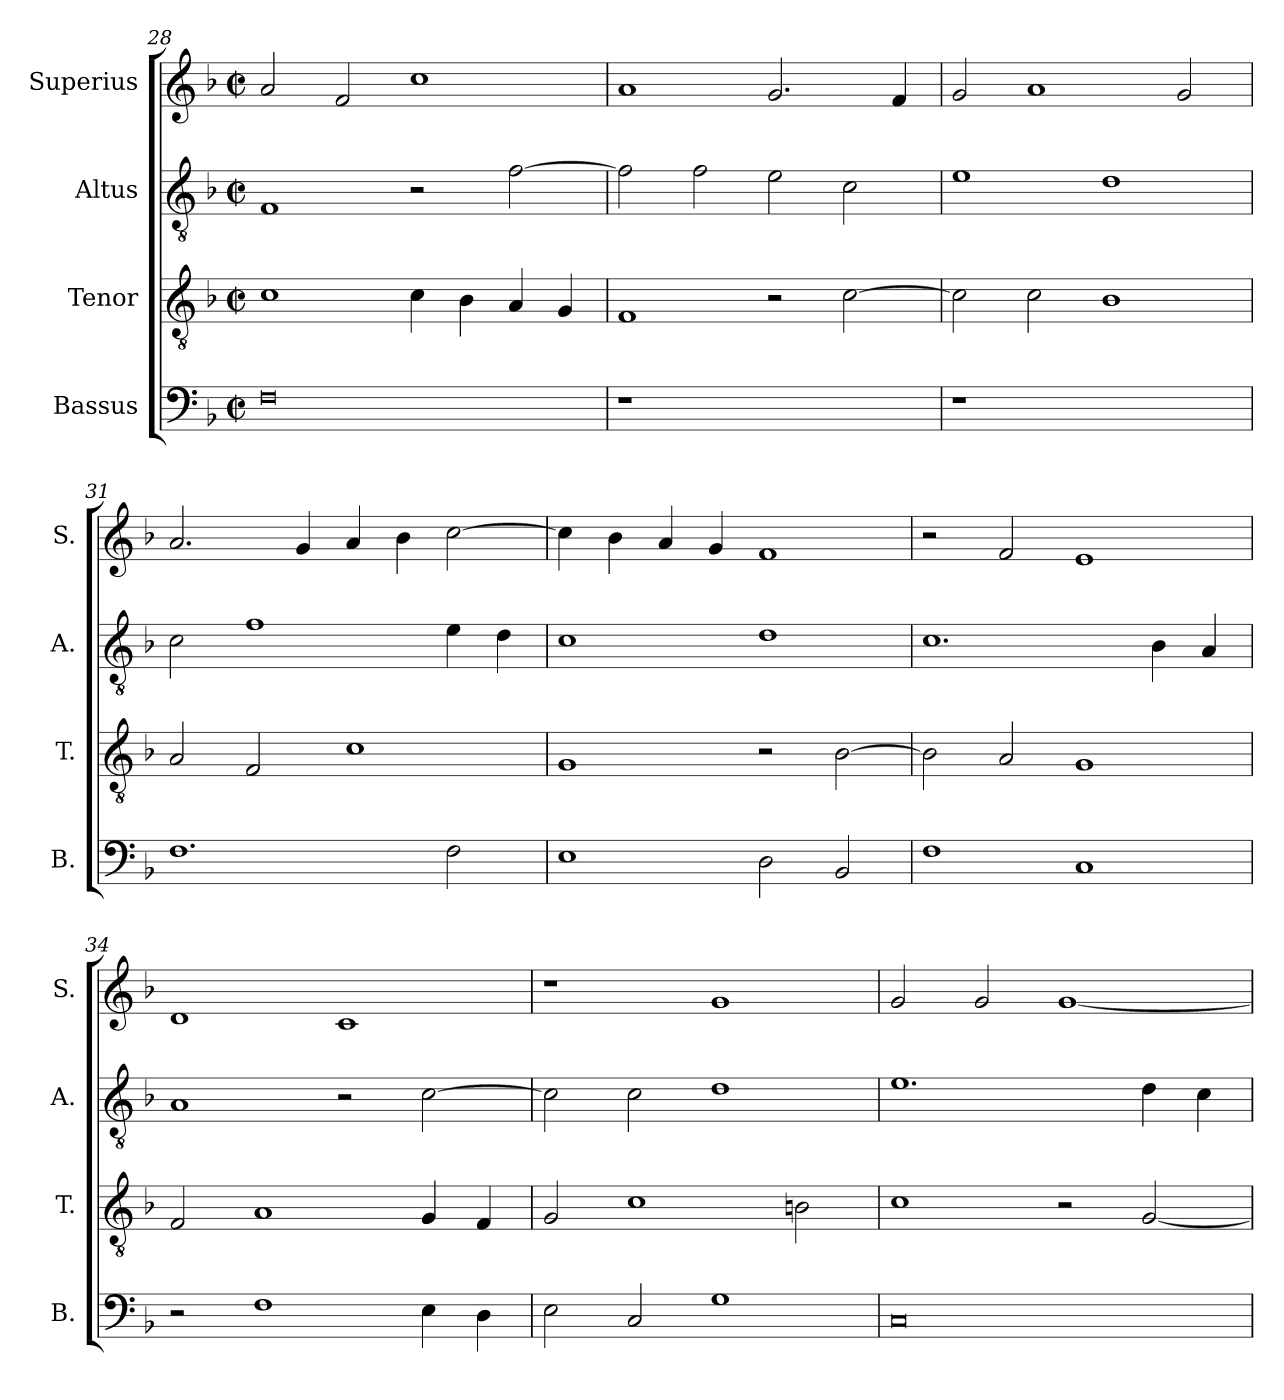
**kern	**kern	**kern	**kern
*part4	*part3	*part2	*part1
*staff4	*staff3	*staff2	*staff1
*I"Bassus	*I"Tenor	*I"Altus	*I"Superius
*I'B.	*I'T.	*I'A.	*I'S.
*clefF4	*clefGv2	*clefGv2	*clefG2
*	*ITrd7c12	*ITrd7c12	*
*k[b-]	*k[b-]	*k[b-]	*k[b-]
*F:	*F:	*F:	*F:
*M2/2	*M2/2	*M2/2	*M2/2
*met(c|)	*met(c|)	*met(c|)	*met(c|)
=28	=28	=28	=28
0Fi	1Ci	1FFi	2ai/
.	.	.	2fi/
.	4Ci\	2r	1cci
.	4BB-i\	.	.
.	4AAi/	[>2Fi\	.
.	4GGi/	.	.
=29	=29	=29	=29
!LO:N:vis=1	!	!	!
1r	1FFi	2Fi\]	1ai
.	.	2Fi\	.
1ryy	2r	2Ei\	2.gi/
.	[>2Ci\	2Ci\	.
.	.	.	4fi/
=30	=30	=30	=30
!LO:N:vis=1	!	!	!
1r	2Ci\]	1Ei	2gi/
.	2Ci\	.	1ai
1ryy	1BB-i	1Di	.
.	.	.	2gi/
!!LO:PB:g=z
=31	=31	=31	=31
1.Fi	2AAi/	2Ci\	2.ai/
.	2FFi/	1Fi	.
.	.	.	4gi/
.	1Ci	.	4ai/
.	.	.	4b-i\
2Fi\	.	4Ei\	[>2cci\
.	.	4Di\	.
=32	=32	=32	=32
1Ei	1GGi	1Ci	4cci\]
.	.	.	4b-i\
.	.	.	4ai/
.	.	.	4gi/
2Di\	2r	1Di	1fi
2BB-i/	[>2BB-i\	.	.
=33	=33	=33	=33
1Fi	2BB-i\]	1.Ci	2r
.	2AAi/	.	2fi/
1Ci	1GGi	.	1ei
.	.	4BB-i\	.
.	.	4AAi/	.
=34	=34	=34	=34
2r	2FFi/	1AAi	1di
1Fi	1AAi	.	.
.	.	2r	1ci
4Ei\	4GGi/	[>2Ci\	.
4Di\	4FFi/	.	.
=35	=35	=35	=35
2Ei\	2GGi/	2Ci\]	1r
2Ci/	1Ci	2Ci\	.
1Gi	.	1Di	1gi
.	2BBni\	.	.
!!LO:LB:g=z
=36	=36	=36	=36
0Ci	1Ci	1.Ei	2gi/
.	.	.	2gi/
.	2r	.	[<1gi
.	[<2GGi/	4Di\	.
.	.	4Ci\	.
=	=	=	=
*-	*-	*-	*-
